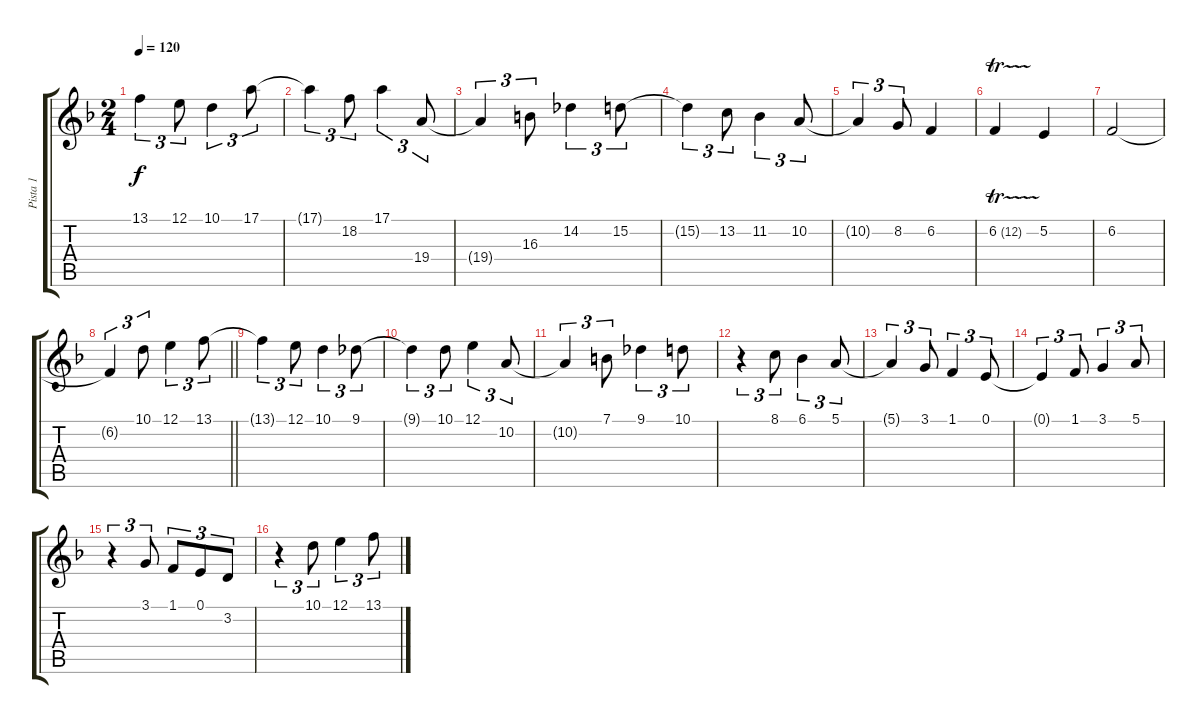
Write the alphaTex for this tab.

\track ("Pista 1" "Pista 1") {instrument flute}
\staff {score tabs}
\tuning (E4 B3 G3 D3 A2 E2) {hide}
\ts (2 4)
\tempo 120
\clef g2
\ks dminor
13.1{t}.4{tu (3 2) dy f} 12.1.8{tu (3 2)} 10.1.4{tu (3 2)} 17.1.8{tu (3 2)} |
17.1{t}.4{tu (3 2)} 18.2.8{tu (3 2)} 17.1.4{tu (3 2)} 19.4.8{tu (3 2)} |
19.4{t}.4{tu (3 2)} 16.3.8{tu (3 2)} 14.2.4{tu (3 2)} 15.2.8{tu (3 2)} |
15.2{t}.4{tu (3 2)} 13.2.8{tu (3 2)} 11.2.4{tu (3 2)} 10.2.8{tu (3 2)} |
10.2{t}.4{tu (3 2)} 8.2.8{tu (3 2)} 6.2.4 |
6.2{tr (12 32)}.4 5.2.4 |
6.2.2 |
\barLineRight lightlight
6.2{t}.4{tu (3 2) volume 14 instrument flute} 10.1.8{tu (3 2)} 12.1.4{tu (3 2)} 13.1.8{tu (3 2)} |
13.1{t}.4{tu (3 2)} 12.1.8{tu (3 2)} 10.1.4{tu (3 2)} 9.1.8{tu (3 2)} |
9.1{t}.4{tu (3 2)} 10.1.8{tu (3 2)} 12.1.4{tu (3 2)} 10.2.8{tu (3 2)} |
10.2{t}.4{tu (3 2)} 7.1.8{tu (3 2)} 9.1.4{tu (3 2)} 10.1.8{tu (3 2)} |
r.4{tu (3 2)} 8.1.8{tu (3 2)} 6.1.4{tu (3 2)} 5.1.8{tu (3 2)} |
5.1{t}.4{tu (3 2)} 3.1.8{tu (3 2)} 1.1.4{tu (3 2)} 0.1.8{tu (3 2)} |
0.1{t}.4{tu (3 2)} 1.1.8{tu (3 2)} 3.1.4{tu (3 2)} 5.1.8{tu (3 2)} |
r.4{tu (3 2)} 3.1.8{tu (3 2)} 1.1.8{tu (3 2)} 0.1.8{tu (3 2)} 3.2.8{tu (3 2)} |
r.4{tu (3 2)} 10.1.8{tu (3 2)} 12.1.4{tu (3 2)} 13.1.8{tu (3 2)}
